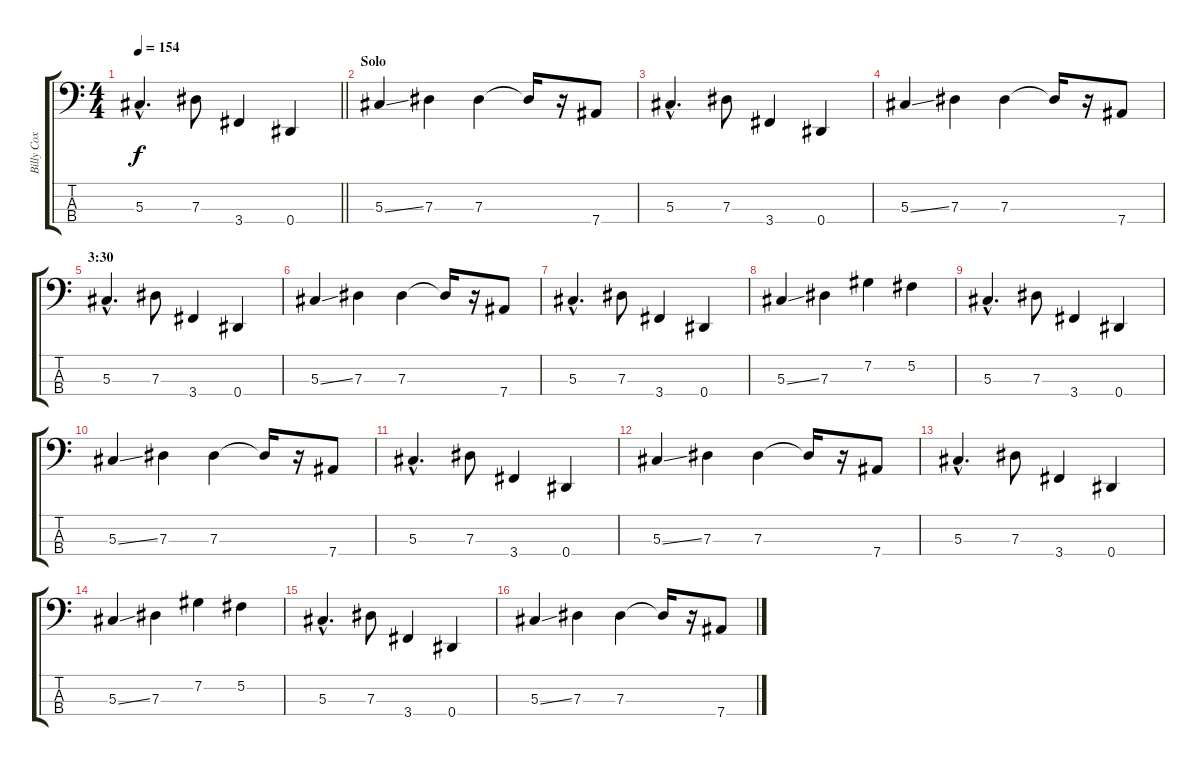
\track ("Billy Cox" "Billy Cox") {instrument electricbassfinger}
\staff {score tabs}
\tuning (Gb2 Db2 Ab1 Eb1) {hide}
\ts (4 4)
\tempo 154
\clef f4
\barLineRight lightlight
\ks c
5.3{hac}.4{d dy f} 7.3.8 3.4.4 0.4.4 |
\section ("" "Solo")
5.3{ss}.4 7.3.4 7.3.4 7.3{t}.16 r.16 7.4.8 |
5.3{hac}.4{d} 7.3.8 3.4.4 0.4.4 |
5.3{ss}.4 7.3.4 7.3.4 7.3{t}.16 r.16 7.4.8 |
\section ("" "3:30")
5.3{hac}.4{d} 7.3.8 3.4.4 0.4.4 |
5.3{ss}.4 7.3.4 7.3.4 7.3{t}.16 r.16 7.4.8 |
5.3{hac}.4{d} 7.3.8 3.4.4 0.4.4 |
5.3{ss}.4 7.3.4 7.2.4 5.2.4 |
5.3{hac}.4{d} 7.3.8 3.4.4 0.4.4 |
5.3{ss}.4 7.3.4 7.3.4 7.3{t}.16 r.16 7.4.8 |
5.3{hac}.4{d} 7.3.8 3.4.4 0.4.4 |
5.3{ss}.4 7.3.4 7.3.4 7.3{t}.16 r.16 7.4.8 |
5.3{hac}.4{d} 7.3.8 3.4.4 0.4.4 |
5.3{ss}.4 7.3.4 7.2.4 5.2.4 |
5.3{hac}.4{d} 7.3.8 3.4.4 0.4.4 |
5.3{ss}.4 7.3.4 7.3.4 7.3{t}.16 r.16 7.4.8
